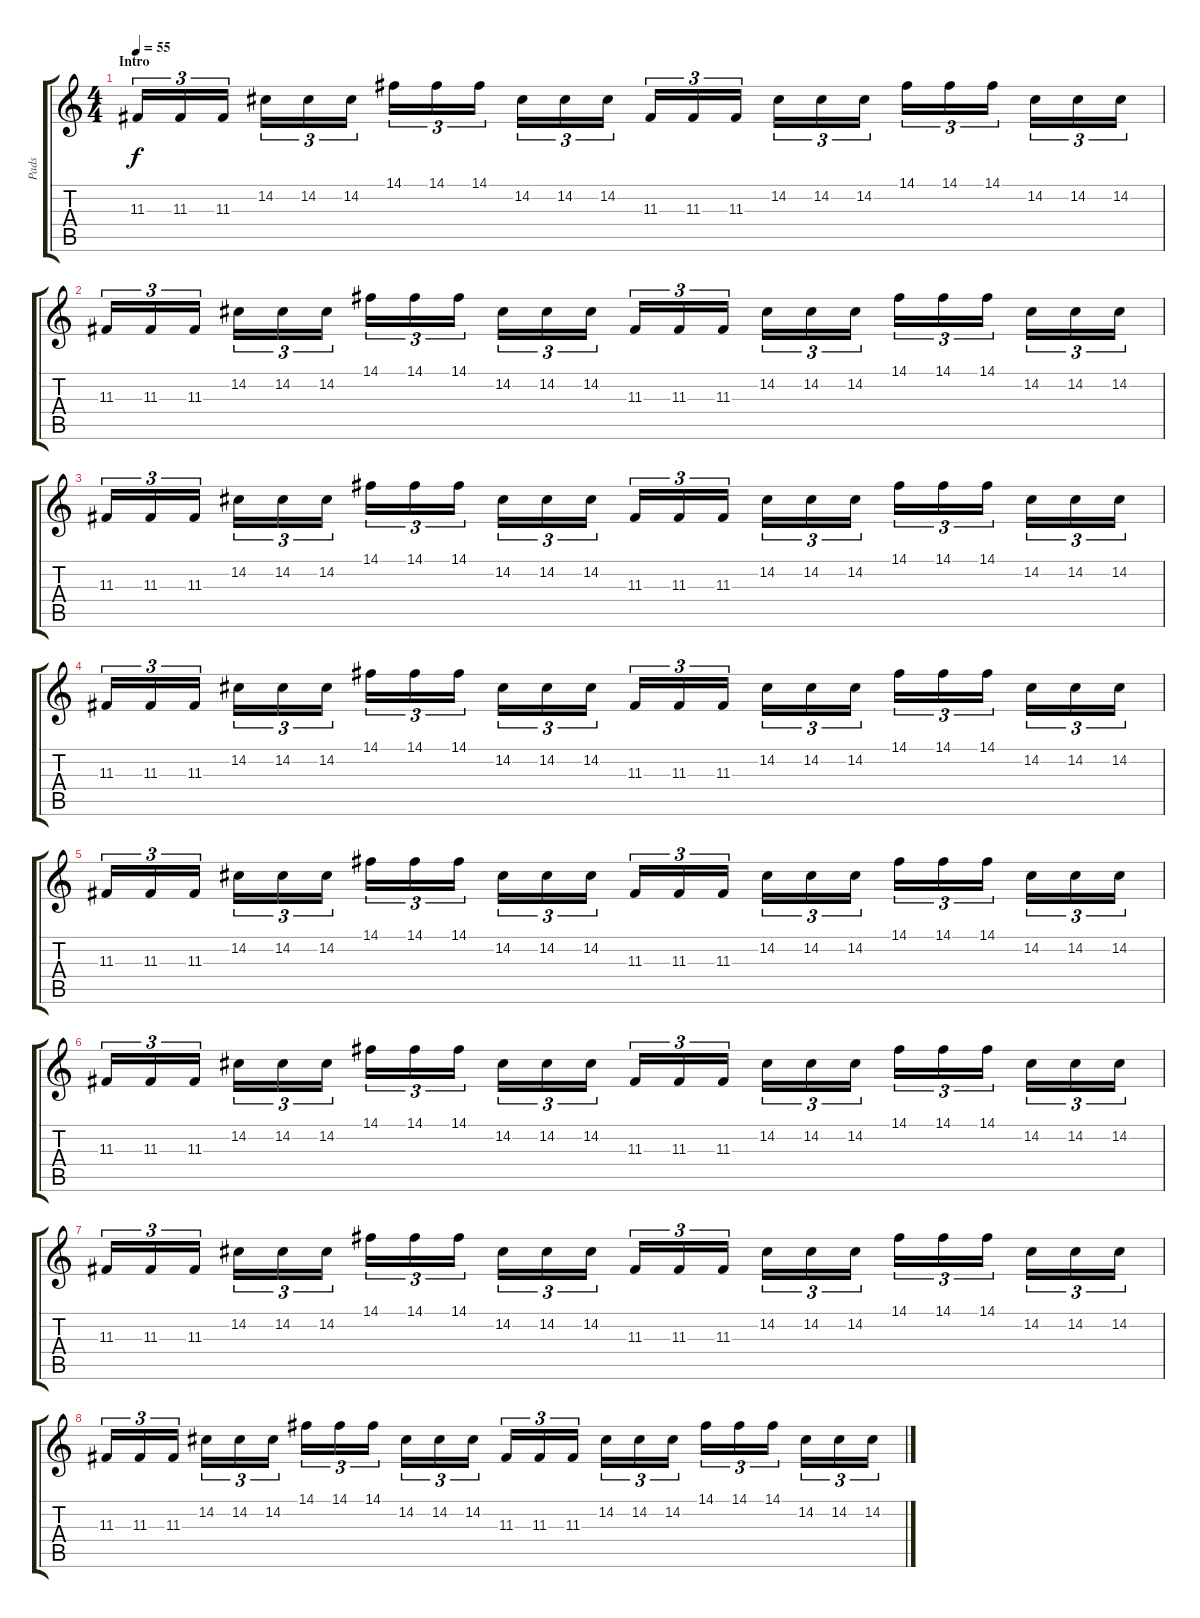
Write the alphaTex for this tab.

\track ("Pads" "Pads") {instrument pad5bowed}
\staff {score tabs}
\tuning (E4 B3 G3 D3 A2 E2) {hide}
\ts (4 4)
\section ("" "Intro")
\tempo 55
\clef g2
\ks c
11.3.16{tu (3 2) dy f instrument pad5bowed} 11.3.16{tu (3 2)} 11.3.16{tu (3 2)} 14.2.16{tu (3 2)} 14.2.16{tu (3 2)} 14.2.16{tu (3 2)} 14.1.16{tu (3 2)} 14.1.16{tu (3 2)} 14.1.16{tu (3 2)} 14.2.16{tu (3 2)} 14.2.16{tu (3 2)} 14.2.16{tu (3 2)} 11.3.16{tu (3 2)} 11.3.16{tu (3 2)} 11.3.16{tu (3 2)} 14.2.16{tu (3 2)} 14.2.16{tu (3 2)} 14.2.16{tu (3 2)} 14.1.16{tu (3 2)} 14.1.16{tu (3 2)} 14.1.16{tu (3 2)} 14.2.16{tu (3 2)} 14.2.16{tu (3 2)} 14.2.16{tu (3 2)} |
11.3.16{tu (3 2)} 11.3.16{tu (3 2)} 11.3.16{tu (3 2)} 14.2.16{tu (3 2)} 14.2.16{tu (3 2)} 14.2.16{tu (3 2)} 14.1.16{tu (3 2)} 14.1.16{tu (3 2)} 14.1.16{tu (3 2)} 14.2.16{tu (3 2)} 14.2.16{tu (3 2)} 14.2.16{tu (3 2)} 11.3.16{tu (3 2)} 11.3.16{tu (3 2)} 11.3.16{tu (3 2)} 14.2.16{tu (3 2)} 14.2.16{tu (3 2)} 14.2.16{tu (3 2)} 14.1.16{tu (3 2)} 14.1.16{tu (3 2)} 14.1.16{tu (3 2)} 14.2.16{tu (3 2)} 14.2.16{tu (3 2)} 14.2.16{tu (3 2)} |
11.3.16{tu (3 2)} 11.3.16{tu (3 2)} 11.3.16{tu (3 2)} 14.2.16{tu (3 2)} 14.2.16{tu (3 2)} 14.2.16{tu (3 2)} 14.1.16{tu (3 2)} 14.1.16{tu (3 2)} 14.1.16{tu (3 2)} 14.2.16{tu (3 2)} 14.2.16{tu (3 2)} 14.2.16{tu (3 2)} 11.3.16{tu (3 2)} 11.3.16{tu (3 2)} 11.3.16{tu (3 2)} 14.2.16{tu (3 2)} 14.2.16{tu (3 2)} 14.2.16{tu (3 2)} 14.1.16{tu (3 2)} 14.1.16{tu (3 2)} 14.1.16{tu (3 2)} 14.2.16{tu (3 2)} 14.2.16{tu (3 2)} 14.2.16{tu (3 2)} |
11.3.16{tu (3 2)} 11.3.16{tu (3 2)} 11.3.16{tu (3 2)} 14.2.16{tu (3 2)} 14.2.16{tu (3 2)} 14.2.16{tu (3 2)} 14.1.16{tu (3 2)} 14.1.16{tu (3 2)} 14.1.16{tu (3 2)} 14.2.16{tu (3 2)} 14.2.16{tu (3 2)} 14.2.16{tu (3 2)} 11.3.16{tu (3 2)} 11.3.16{tu (3 2)} 11.3.16{tu (3 2)} 14.2.16{tu (3 2)} 14.2.16{tu (3 2)} 14.2.16{tu (3 2)} 14.1.16{tu (3 2)} 14.1.16{tu (3 2)} 14.1.16{tu (3 2)} 14.2.16{tu (3 2)} 14.2.16{tu (3 2)} 14.2.16{tu (3 2)} |
11.3.16{tu (3 2)} 11.3.16{tu (3 2)} 11.3.16{tu (3 2)} 14.2.16{tu (3 2)} 14.2.16{tu (3 2)} 14.2.16{tu (3 2)} 14.1.16{tu (3 2)} 14.1.16{tu (3 2)} 14.1.16{tu (3 2)} 14.2.16{tu (3 2)} 14.2.16{tu (3 2)} 14.2.16{tu (3 2)} 11.3.16{tu (3 2)} 11.3.16{tu (3 2)} 11.3.16{tu (3 2)} 14.2.16{tu (3 2)} 14.2.16{tu (3 2)} 14.2.16{tu (3 2)} 14.1.16{tu (3 2)} 14.1.16{tu (3 2)} 14.1.16{tu (3 2)} 14.2.16{tu (3 2)} 14.2.16{tu (3 2)} 14.2.16{tu (3 2)} |
11.3.16{tu (3 2)} 11.3.16{tu (3 2)} 11.3.16{tu (3 2)} 14.2.16{tu (3 2)} 14.2.16{tu (3 2)} 14.2.16{tu (3 2)} 14.1.16{tu (3 2)} 14.1.16{tu (3 2)} 14.1.16{tu (3 2)} 14.2.16{tu (3 2)} 14.2.16{tu (3 2)} 14.2.16{tu (3 2)} 11.3.16{tu (3 2)} 11.3.16{tu (3 2)} 11.3.16{tu (3 2)} 14.2.16{tu (3 2)} 14.2.16{tu (3 2)} 14.2.16{tu (3 2)} 14.1.16{tu (3 2)} 14.1.16{tu (3 2)} 14.1.16{tu (3 2)} 14.2.16{tu (3 2)} 14.2.16{tu (3 2)} 14.2.16{tu (3 2)} |
11.3.16{tu (3 2)} 11.3.16{tu (3 2)} 11.3.16{tu (3 2)} 14.2.16{tu (3 2)} 14.2.16{tu (3 2)} 14.2.16{tu (3 2)} 14.1.16{tu (3 2)} 14.1.16{tu (3 2)} 14.1.16{tu (3 2)} 14.2.16{tu (3 2)} 14.2.16{tu (3 2)} 14.2.16{tu (3 2)} 11.3.16{tu (3 2)} 11.3.16{tu (3 2)} 11.3.16{tu (3 2)} 14.2.16{tu (3 2)} 14.2.16{tu (3 2)} 14.2.16{tu (3 2)} 14.1.16{tu (3 2)} 14.1.16{tu (3 2)} 14.1.16{tu (3 2)} 14.2.16{tu (3 2)} 14.2.16{tu (3 2)} 14.2.16{tu (3 2)} |
11.3.16{tu (3 2)} 11.3.16{tu (3 2)} 11.3.16{tu (3 2)} 14.2.16{tu (3 2)} 14.2.16{tu (3 2)} 14.2.16{tu (3 2)} 14.1.16{tu (3 2)} 14.1.16{tu (3 2)} 14.1.16{tu (3 2)} 14.2.16{tu (3 2)} 14.2.16{tu (3 2)} 14.2.16{tu (3 2)} 11.3.16{tu (3 2)} 11.3.16{tu (3 2)} 11.3.16{tu (3 2)} 14.2.16{tu (3 2)} 14.2.16{tu (3 2)} 14.2.16{tu (3 2)} 14.1.16{tu (3 2)} 14.1.16{tu (3 2)} 14.1.16{tu (3 2)} 14.2.16{tu (3 2)} 14.2.16{tu (3 2)} 14.2.16{tu (3 2)}
